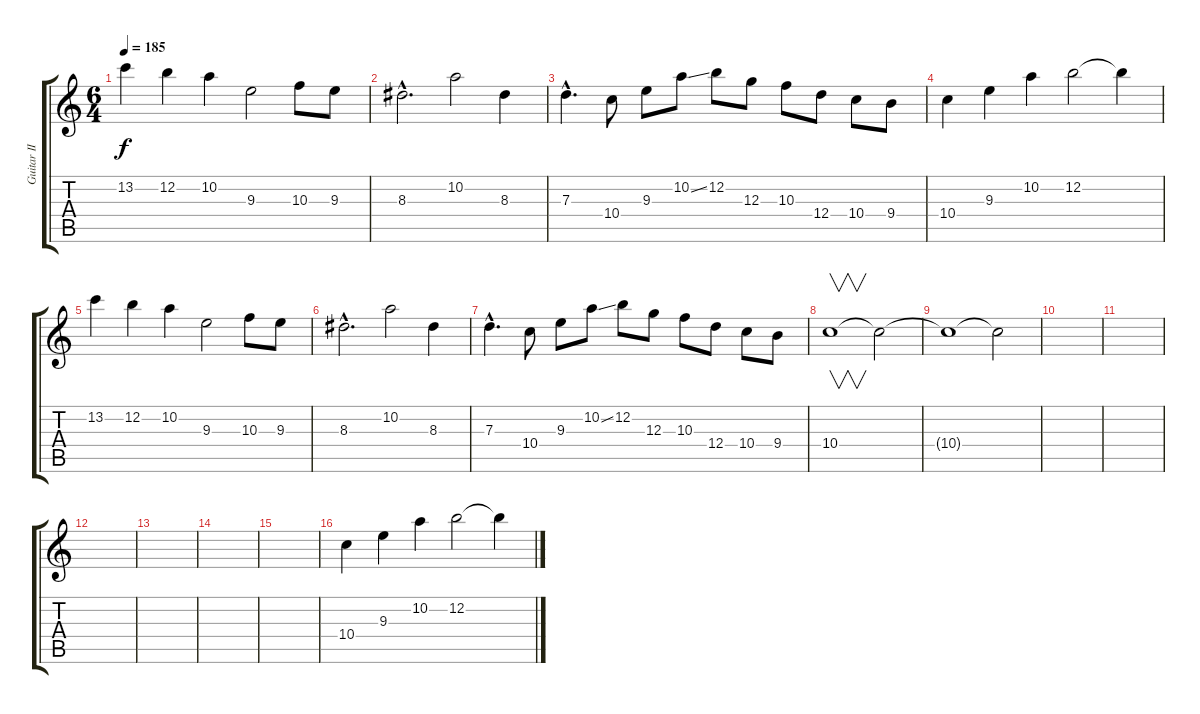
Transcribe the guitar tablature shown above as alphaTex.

\track ("Guitar II" "Guitar II") {instrument distortionguitar}
\staff {score tabs}
\tuning (E4 B3 G3 D3 A2 E2) {hide}
\ts (6 4)
\tempo 185
\clef g2
\ks c
13.2.4{dy f} 12.2.4 10.2.4 9.3.2 10.3.8 9.3.8 |
8.3{hac}.2{d} 10.2.2 8.3.4 |
7.3{hac}.4{d} 10.4.8 9.3.8 10.2{ss}.8 12.2.8 12.3.8 10.3.8 12.4.8 10.4.8 9.4.8 |
10.4.4 9.3.4 10.2.4 12.2.2 12.2{t}.4 |
13.2.4 12.2.4 10.2.4 9.3.2 10.3.8 9.3.8 |
8.3{hac}.2{d} 10.2.2 8.3.4 |
7.3{hac}.4{d} 10.4.8 9.3.8 10.2{ss}.8 12.2.8 12.3.8 10.3.8 12.4.8 10.4.8 9.4.8 |
10.4.1{v} 10.4{t}.2 |
10.4{t}.1 10.4{t}.2 |
|
|
|
|
|
|
10.4.4 9.3.4 10.2.4 12.2.2 12.2{t}.4
